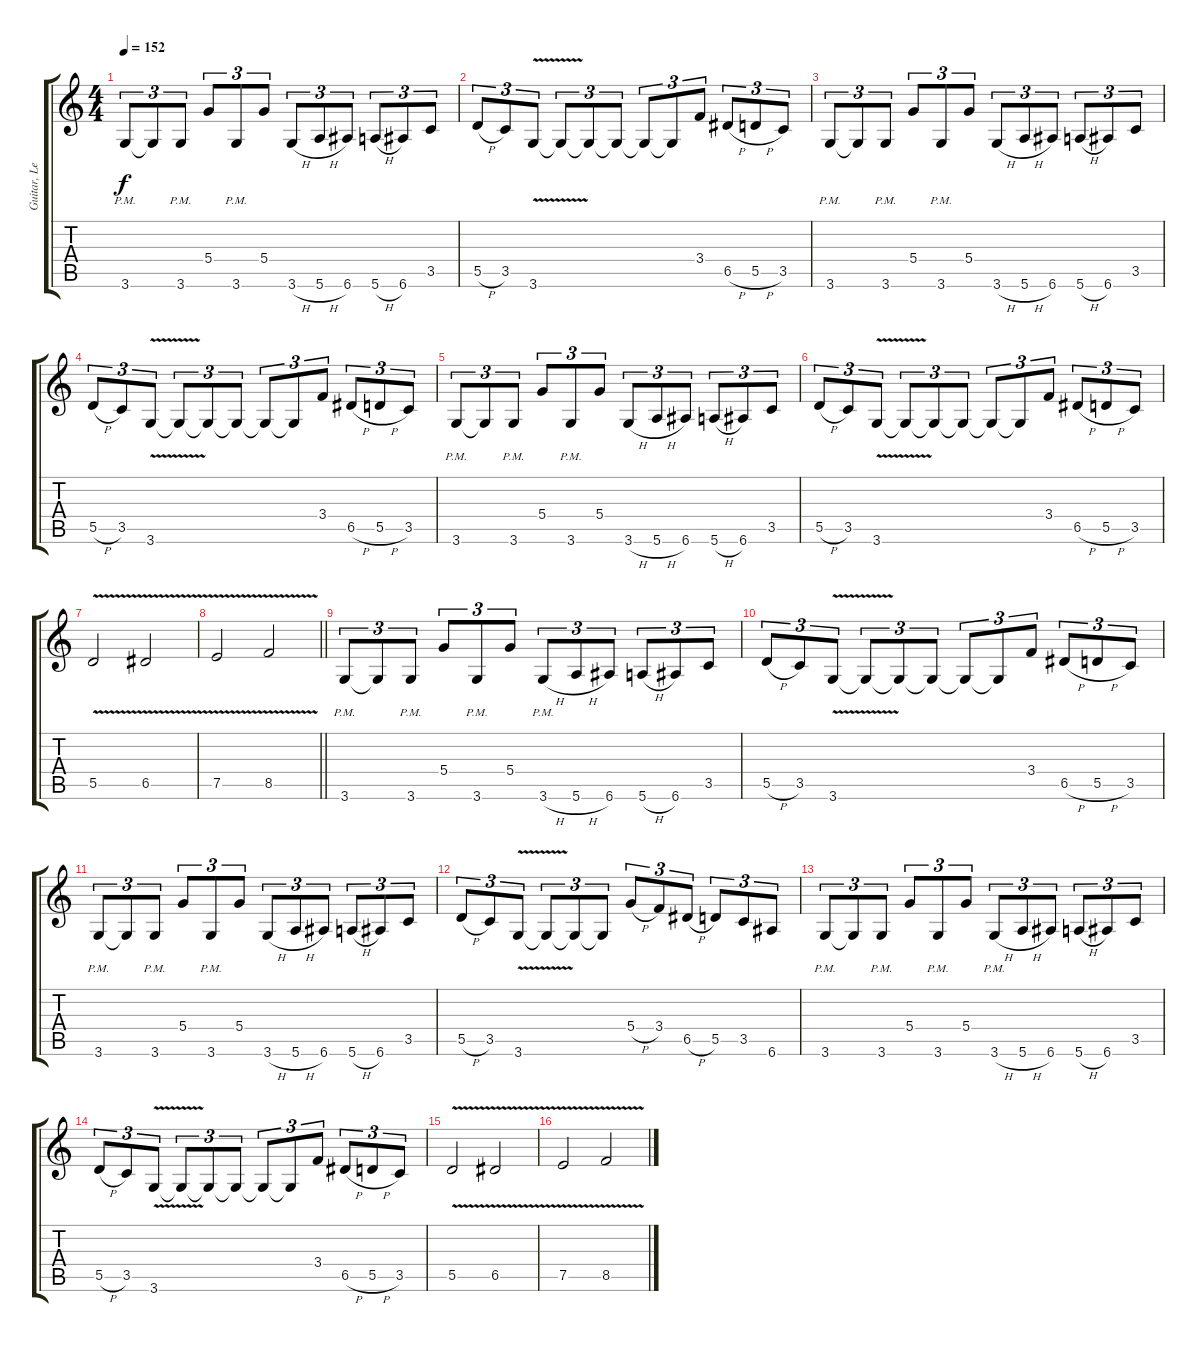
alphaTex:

\track ("Guitar, Lead" "Guitar, Le") {instrument distortionguitar}
\staff {score tabs}
\tuning (E4 B3 G3 D3 A2 E2) {hide}
\ts (4 4)
\tempo 152
\clef g2
\ks c
3.6{pm}.8{tu (3 2) dy f} 3.6{t}.8{tu (3 2)} 3.6{pm}.8{tu (3 2)} 5.4.8{tu (3 2)} 3.6{pm}.8{tu (3 2)} 5.4.8{tu (3 2)} 3.6{h}.8{tu (3 2)} 5.6{h}.8{tu (3 2)} 6.6.8{tu (3 2)} 5.6{h}.8{tu (3 2)} 6.6.8{tu (3 2)} 3.5.8{tu (3 2)} |
5.5{h}.8{tu (3 2)} 3.5.8{tu (3 2)} 3.6{v}.8{tu (3 2)} 3.6{t}.8{tu (3 2)} 3.6{t}.8{tu (3 2)} 3.6{t}.8{tu (3 2)} 3.6{t}.8{tu (3 2)} 3.6{t}.8{tu (3 2)} 3.4.8{tu (3 2)} 6.5{h}.8{tu (3 2)} 5.5{h}.8{tu (3 2)} 3.5.8{tu (3 2)} |
3.6{pm}.8{tu (3 2)} 3.6{t}.8{tu (3 2)} 3.6{pm}.8{tu (3 2)} 5.4.8{tu (3 2)} 3.6{pm}.8{tu (3 2)} 5.4.8{tu (3 2)} 3.6{h}.8{tu (3 2)} 5.6{h}.8{tu (3 2)} 6.6.8{tu (3 2)} 5.6{h}.8{tu (3 2)} 6.6.8{tu (3 2)} 3.5.8{tu (3 2)} |
5.5{h}.8{tu (3 2)} 3.5.8{tu (3 2)} 3.6{v}.8{tu (3 2)} 3.6{t}.8{tu (3 2)} 3.6{t}.8{tu (3 2)} 3.6{t}.8{tu (3 2)} 3.6{t}.8{tu (3 2)} 3.6{t}.8{tu (3 2)} 3.4.8{tu (3 2)} 6.5{h}.8{tu (3 2)} 5.5{h}.8{tu (3 2)} 3.5.8{tu (3 2)} |
3.6{pm}.8{tu (3 2)} 3.6{t}.8{tu (3 2)} 3.6{pm}.8{tu (3 2)} 5.4.8{tu (3 2)} 3.6{pm}.8{tu (3 2)} 5.4.8{tu (3 2)} 3.6{h}.8{tu (3 2)} 5.6{h}.8{tu (3 2)} 6.6.8{tu (3 2)} 5.6{h}.8{tu (3 2)} 6.6.8{tu (3 2)} 3.5.8{tu (3 2)} |
5.5{h}.8{tu (3 2)} 3.5.8{tu (3 2)} 3.6{v}.8{tu (3 2)} 3.6{t}.8{tu (3 2)} 3.6{t}.8{tu (3 2)} 3.6{t}.8{tu (3 2)} 3.6{t}.8{tu (3 2)} 3.6{t}.8{tu (3 2)} 3.4.8{tu (3 2)} 6.5{h}.8{tu (3 2)} 5.5{h}.8{tu (3 2)} 3.5.8{tu (3 2)} |
5.5{v}.2 6.5{v}.2 |
\barLineRight lightlight
7.5{v}.2 8.5{v}.2 |
3.6{pm}.8{tu (3 2)} 3.6{t}.8{tu (3 2)} 3.6{pm}.8{tu (3 2)} 5.4.8{tu (3 2)} 3.6{pm}.8{tu (3 2)} 5.4.8{tu (3 2)} 3.6{h pm}.8{tu (3 2)} 5.6{h}.8{tu (3 2)} 6.6.8{tu (3 2)} 5.6{h}.8{tu (3 2)} 6.6.8{tu (3 2)} 3.5.8{tu (3 2)} |
5.5{h}.8{tu (3 2)} 3.5.8{tu (3 2)} 3.6{v}.8{tu (3 2)} 3.6{t}.8{tu (3 2)} 3.6{t}.8{tu (3 2)} 3.6{t}.8{tu (3 2)} 3.6{t}.8{tu (3 2)} 3.6{t}.8{tu (3 2)} 3.4.8{tu (3 2)} 6.5{h}.8{tu (3 2)} 5.5{h}.8{tu (3 2)} 3.5.8{tu (3 2)} |
3.6{pm}.8{tu (3 2)} 3.6{t}.8{tu (3 2)} 3.6{pm}.8{tu (3 2)} 5.4.8{tu (3 2)} 3.6{pm}.8{tu (3 2)} 5.4.8{tu (3 2)} 3.6{h}.8{tu (3 2)} 5.6{h}.8{tu (3 2)} 6.6.8{tu (3 2)} 5.6{h}.8{tu (3 2)} 6.6.8{tu (3 2)} 3.5.8{tu (3 2)} |
5.5{h}.8{tu (3 2)} 3.5.8{tu (3 2)} 3.6{v}.8{tu (3 2)} 3.6{t}.8{tu (3 2)} 3.6{t}.8{tu (3 2)} 3.6{t}.8{tu (3 2)} 5.4{h}.8{tu (3 2)} 3.4.8{tu (3 2)} 6.5{h}.8{tu (3 2)} 5.5.8{tu (3 2)} 3.5.8{tu (3 2)} 6.6.8{tu (3 2)} |
3.6{pm}.8{tu (3 2)} 3.6{t}.8{tu (3 2)} 3.6{pm}.8{tu (3 2)} 5.4.8{tu (3 2)} 3.6{pm}.8{tu (3 2)} 5.4.8{tu (3 2)} 3.6{h pm}.8{tu (3 2)} 5.6{h}.8{tu (3 2)} 6.6.8{tu (3 2)} 5.6{h}.8{tu (3 2)} 6.6.8{tu (3 2)} 3.5.8{tu (3 2)} |
5.5{h}.8{tu (3 2)} 3.5.8{tu (3 2)} 3.6{v}.8{tu (3 2)} 3.6{t}.8{tu (3 2)} 3.6{t}.8{tu (3 2)} 3.6{t}.8{tu (3 2)} 3.6{t}.8{tu (3 2)} 3.6{t}.8{tu (3 2)} 3.4.8{tu (3 2)} 6.5{h}.8{tu (3 2)} 5.5{h}.8{tu (3 2)} 3.5.8{tu (3 2)} |
5.5{v}.2 6.5{v}.2 |
7.5{v}.2 8.5{v}.2
